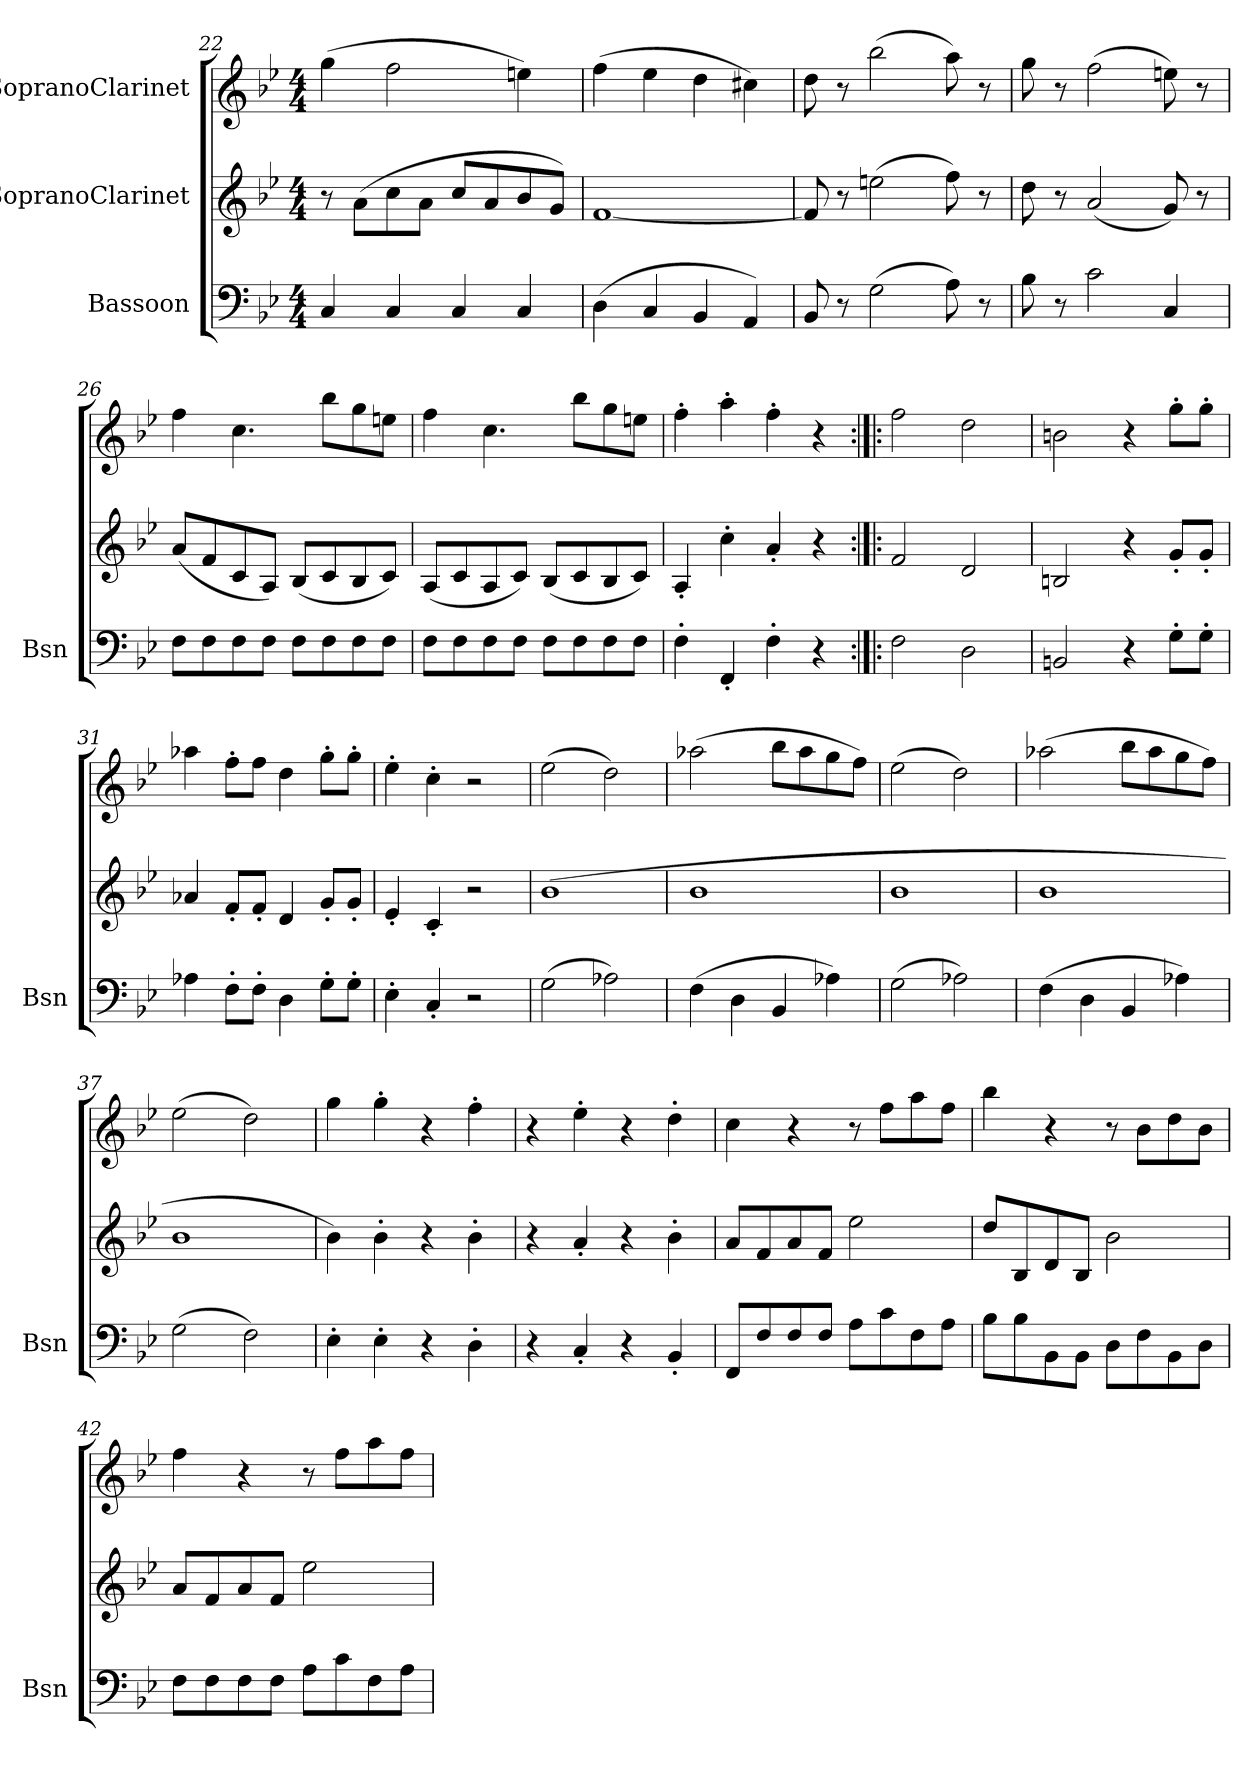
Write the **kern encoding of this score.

**kern	**kern	**kern
*part3	*part2	*part1
*staff3	*staff2	*staff1
*I"Bassoon	*I"SopranoClarinet	*I"SopranoClarinet
*I'Bsn	*	*
*clefF4	*clefG2	*clefG2
*k[b-e-]	*k[b-e-]	*k[b-e-]
*M4/4	*M4/4	*M4/4
=22	=22	=22
4C/	8r	(4gg\
.	(8a\L	.
4C/	8cc\	2ff\
.	8a\J	.
4C/	8cc/L	.
.	8a/	.
4C/	8b-/	4een\)
.	8g/J)	.
=23	=23	=23
(4D\	[1f	(4ff\
4C/	.	4ee-\
4BB-/	.	4dd\
4AA/)	.	4cc#X\)
=24	=24	=24
8BB-/	8f/]	8dd\
8r	8r	8r
(2G\	(2een\	(2bb-\
8A\)	8ff\)	8aa\)
8r	8r	8r
=25	=25	=25
8B-\	8dd\	8gg\
8r	8r	8r
2c\	(2a/	(2ff\
4C/	8g/)	8een\)
.	8r	8r
=26	=26	=26
8F\L	(8a/L	4ff\
8F\	8f/	.
8F\	8c/	4.cc\
8F\J	8A/J)	.
8F\L	(8B-/L	.
8F\	8c/	8bb-\L
8F\	8B-/	8gg\
8F\J	8c/J)	8een\J
=27	=27	=27
8F\L	(8A/L	4ff\
8F\	8c/	.
8F\	8A/	4.cc\
8F\J	8c/J)	.
8F\L	(8B-/L	.
8F\	8c/	8bb-\L
8F\	8B-/	8gg\
8F\J	8c/J)	8een\J
=28	=28	=28
4F'\	4A'/	4ff'\
4FF'/	4cc'\	4aa'\
4F'\	4a'/	4ff'\
4r	4r	4r
=29:|!|:	=29:|!|:	=29:|!|:
2F\	2f/	2ff\
2D\	2d/	2dd\
=30	=30	=30
2BBn/	2Bn/	2bn\
4r	4r	4r
8G'\L	8g'/L	8gg'\L
8G'\J	8g'/J	8gg'\J
=31	=31	=31
4A-X\	4a-X/	4aa-X\
8F'\L	8f'/L	8ff'\L
8F'\J	8f'/J	8ff\J
4D\	4d/	4dd\
8G'\L	8g'/L	8gg'\L
8G'\J	8g'/J	8gg'\J
=32	=32	=32
4E-'\	4e-'/	4ee-'\
4C'/	4c'/	4cc'\
2r	2r	2r
=33	=33	=33
(2G\	(1b-	(2ee-\
2A-X\)	.	2dd\)
=34	=34	=34
(4F\	1b-	(2aa-X\
4D\	.	.
4BB-/	.	8bb-\L
.	.	8aa-\
4A-X\)	.	8gg\
.	.	8ff\J)
=35	=35	=35
(2G\	1b-	(2ee-\
2A-X\)	.	2dd\)
=36	=36	=36
(4F\	1b-	(2aa-X\
4D\	.	.
4BB-/	.	8bb-\L
.	.	8aa-\
4A-X\)	.	8gg\
.	.	8ff\J)
=37	=37	=37
(2G\	1b-	(2ee-\
2F\)	.	2dd\)
=38	=38	=38
4E-'\	4b-\)	4gg\
4E-'\	4b-'\	4gg'\
4r	4r	4r
4D'\	4b-'\	4ff'\
=39	=39	=39
4r	4r	4r
4C'/	4a'/	4ee-'\
4r	4r	4r
4BB-'/	4b-'\	4dd'\
=40	=40	=40
8FF/L	8a/L	4cc\
8F/	8f/	.
8F/	8a/	4r
8F/J	8f/J	.
8A\L	2ee-\	8r
8c\	.	8ff\L
8F\	.	8aa\
8A\J	.	8ff\J
=41	=41	=41
8B-\L	8dd/L	4bb-\
8B-\	8B-/	.
8BB-\	8d/	4r
8BB-\J	8B-/J	.
8D\L	2b-\	8r
8F\	.	8b-\L
8BB-\	.	8dd\
8D\J	.	8b-\J
=42	=42	=42
8F\L	8a/L	4ff\
8F\	8f/	.
8F\	8a/	4r
8F\J	8f/J	.
8A\L	2ee-\	8r
8c\	.	8ff\L
8F\	.	8aa\
8A\J	.	8ff\J
=	=	=
*-	*-	*-
